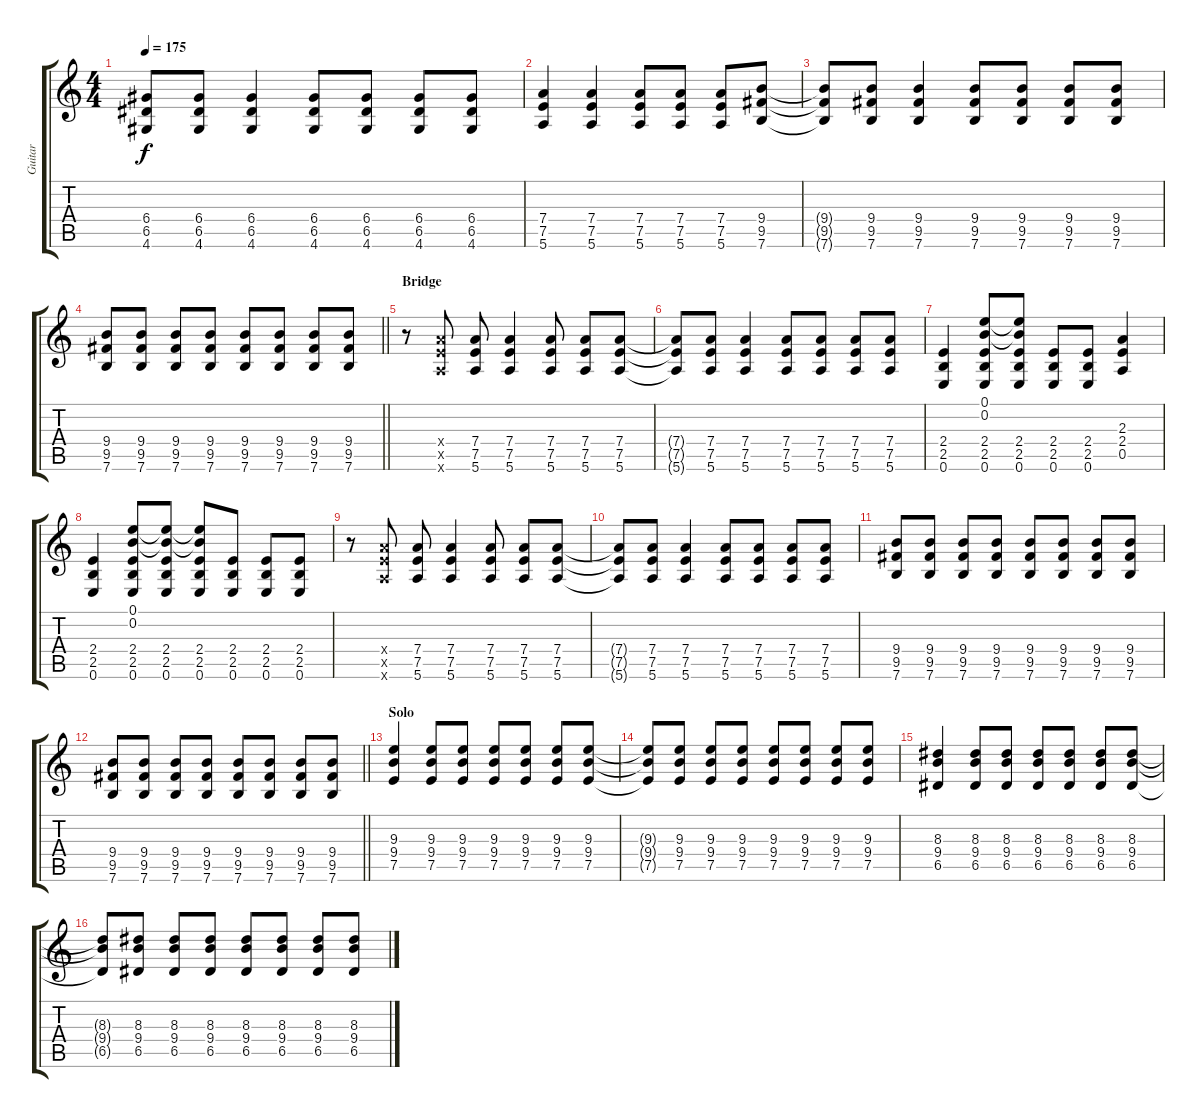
\track ("Guitar" "Guitar") {instrument distortionguitar}
\staff {score tabs}
\tuning (E4 B3 G3 D3 A2 E2) {hide}
\ts (4 4)
\tempo 175
\clef g2
\ks c
(6.4{t} 6.5{t} 4.6{t}).8{dy f} (6.4 6.5 4.6).8 (6.4 6.5 4.6).4 (6.4 6.5 4.6).8 (6.4 6.5 4.6).8 (6.4 6.5 4.6).8 (6.4 6.5 4.6).8 |
(7.4 7.5 5.6).4 (7.4 7.5 5.6).4 (7.4 7.5 5.6).8 (7.4 7.5 5.6).8 (7.4 7.5 5.6).8 (9.4 9.5 7.6).8 |
(9.4{t} 9.5{t} 7.6{t}).8 (9.4 9.5 7.6).8 (9.4 9.5 7.6).4 (9.4 9.5 7.6).8 (9.4 9.5 7.6).8 (9.4 9.5 7.6).8 (9.4 9.5 7.6).8 |
\barLineRight lightlight
(9.4 9.5 7.6).8 (9.4 9.5 7.6).8 (9.4 9.5 7.6).8 (9.4 9.5 7.6).8 (9.4 9.5 7.6).8 (9.4 9.5 7.6).8 (9.4 9.5 7.6).8 (9.4 9.5 7.6).8 |
\section ("" "Bridge")
r.8 (7.4{x} 7.5{x} 5.6{x}).8 (7.4 7.5 5.6).8 (7.4 7.5 5.6).4 (7.4 7.5 5.6).8 (7.4 7.5 5.6).8 (7.4 7.5 5.6).8 |
(7.4{t} 7.5{t} 5.6{t}).8 (7.4 7.5 5.6).8 (7.4 7.5 5.6).4 (7.4 7.5 5.6).8 (7.4 7.5 5.6).8 (7.4 7.5 5.6).8 (7.4 7.5 5.6).8 |
(2.4 2.5 0.6).4 (0.1 0.2 2.4 2.5 0.6).8 (0.1{t} 0.2{t} 2.4 2.5 0.6).8 (2.4 2.5 0.6).8 (2.4 2.5 0.6).8 (2.3 2.4 0.5).4 |
(2.4 2.5 0.6).4 (0.1 0.2 2.4 2.5 0.6).8 (0.1{t} 0.2{t} 2.4 2.5 0.6).8 (0.1{t} 0.2{t} 2.4 2.5 0.6).8 (2.4 2.5 0.6).8 (2.4 2.5 0.6).8 (2.4 2.5 0.6).8 |
r.8 (7.4{x} 7.5{x} 5.6{x}).8 (7.4 7.5 5.6).8 (7.4 7.5 5.6).4 (7.4 7.5 5.6).8 (7.4 7.5 5.6).8 (7.4 7.5 5.6).8 |
(7.4{t} 7.5{t} 5.6{t}).8 (7.4 7.5 5.6).8 (7.4 7.5 5.6).4 (7.4 7.5 5.6).8 (7.4 7.5 5.6).8 (7.4 7.5 5.6).8 (7.4 7.5 5.6).8 |
(9.4 9.5 7.6).8 (9.4 9.5 7.6).8 (9.4 9.5 7.6).8 (9.4 9.5 7.6).8 (9.4 9.5 7.6).8 (9.4 9.5 7.6).8 (9.4 9.5 7.6).8 (9.4 9.5 7.6).8 |
\barLineRight lightlight
(9.4 9.5 7.6).8 (9.4 9.5 7.6).8 (9.4 9.5 7.6).8 (9.4 9.5 7.6).8 (9.4 9.5 7.6).8 (9.4 9.5 7.6).8 (9.4 9.5 7.6).8 (9.4 9.5 7.6).8 |
\section ("" "Solo")
(9.3 9.4 7.5).4 (9.3 9.4 7.5).8 (9.3 9.4 7.5).8 (9.3 9.4 7.5).8 (9.3 9.4 7.5).8 (9.3 9.4 7.5).8 (9.3 9.4 7.5).8 |
(9.3{t} 9.4{t} 7.5{t}).8 (9.3 9.4 7.5).8 (9.3 9.4 7.5).8 (9.3 9.4 7.5).8 (9.3 9.4 7.5).8 (9.3 9.4 7.5).8 (9.3 9.4 7.5).8 (9.3 9.4 7.5).8 |
(8.3 9.4 6.5).4 (8.3 9.4 6.5).8 (8.3 9.4 6.5).8 (8.3 9.4 6.5).8 (8.3 9.4 6.5).8 (8.3 9.4 6.5).8 (8.3 9.4 6.5).8 |
(8.3{t} 9.4{t} 6.5{t}).8 (8.3 9.4 6.5).8 (8.3 9.4 6.5).8 (8.3 9.4 6.5).8 (8.3 9.4 6.5).8 (8.3 9.4 6.5).8 (8.3 9.4 6.5).8 (8.3 9.4 6.5).8
